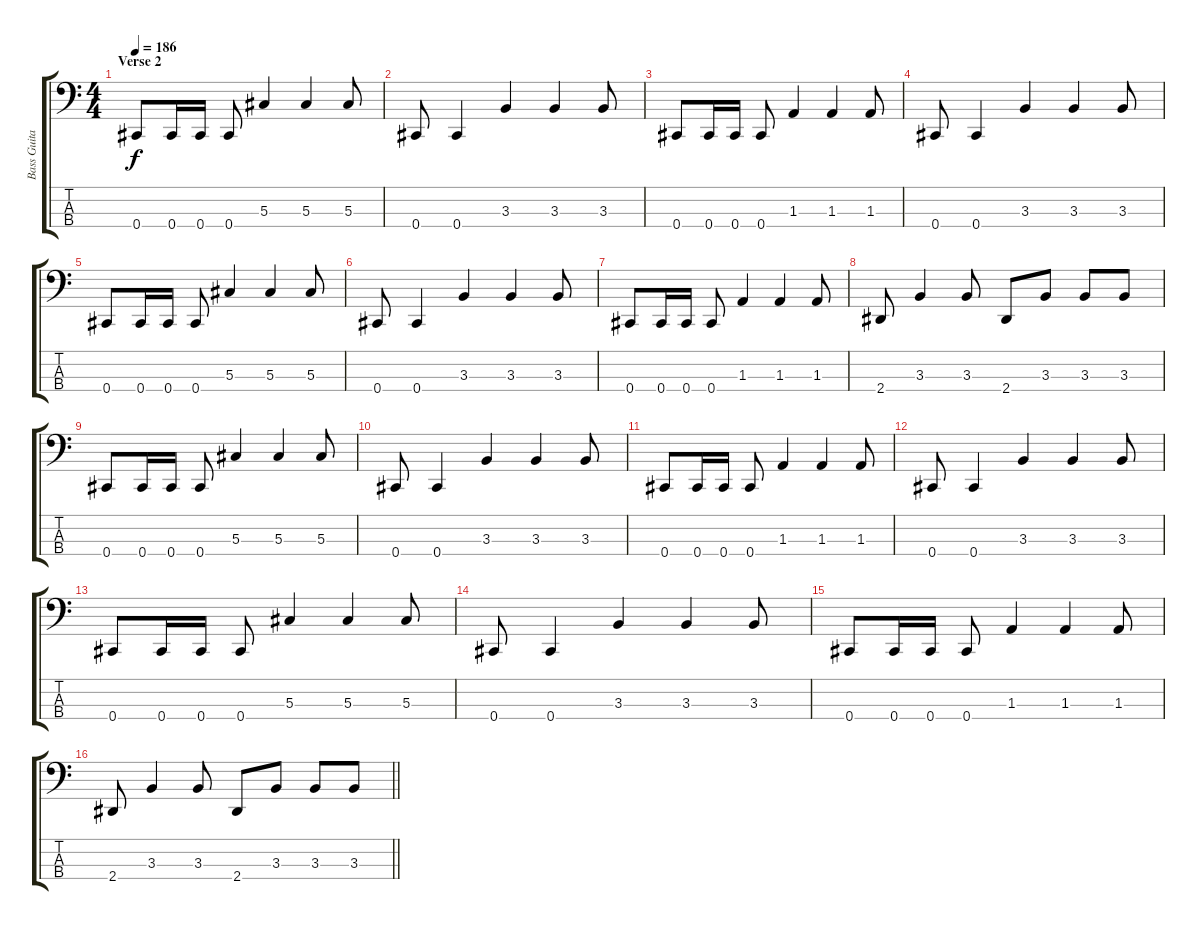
\track ("Bass Guitar" "Bass Guita") {instrument electricbasspick}
\staff {score tabs}
\tuning (Gb2 Db2 Ab1 Db1) {hide}
\ts (4 4)
\section ("" "Verse 2")
\tempo 186
\clef f4
\ks c
0.4.8{dy f} 0.4.16 0.4.16 0.4.8 5.3.4 5.3.4 5.3.8 |
0.4.8 0.4.4 3.3.4 3.3.4 3.3.8 |
0.4.8 0.4.16 0.4.16 0.4.8 1.3.4 1.3.4 1.3.8 |
0.4.8 0.4.4 3.3.4 3.3.4 3.3.8 |
0.4.8 0.4.16 0.4.16 0.4.8 5.3.4 5.3.4 5.3.8 |
0.4.8 0.4.4 3.3.4 3.3.4 3.3.8 |
0.4.8 0.4.16 0.4.16 0.4.8 1.3.4 1.3.4 1.3.8 |
2.4.8 3.3.4 3.3.8 2.4.8 3.3.8 3.3.8 3.3.8 |
0.4.8 0.4.16 0.4.16 0.4.8 5.3.4 5.3.4 5.3.8 |
0.4.8 0.4.4 3.3.4 3.3.4 3.3.8 |
0.4.8 0.4.16 0.4.16 0.4.8 1.3.4 1.3.4 1.3.8 |
0.4.8 0.4.4 3.3.4 3.3.4 3.3.8 |
0.4.8 0.4.16 0.4.16 0.4.8 5.3.4 5.3.4 5.3.8 |
0.4.8 0.4.4 3.3.4 3.3.4 3.3.8 |
0.4.8 0.4.16 0.4.16 0.4.8 1.3.4 1.3.4 1.3.8 |
\barLineRight lightlight
2.4.8 3.3.4 3.3.8 2.4.8 3.3.8 3.3.8 3.3.8
